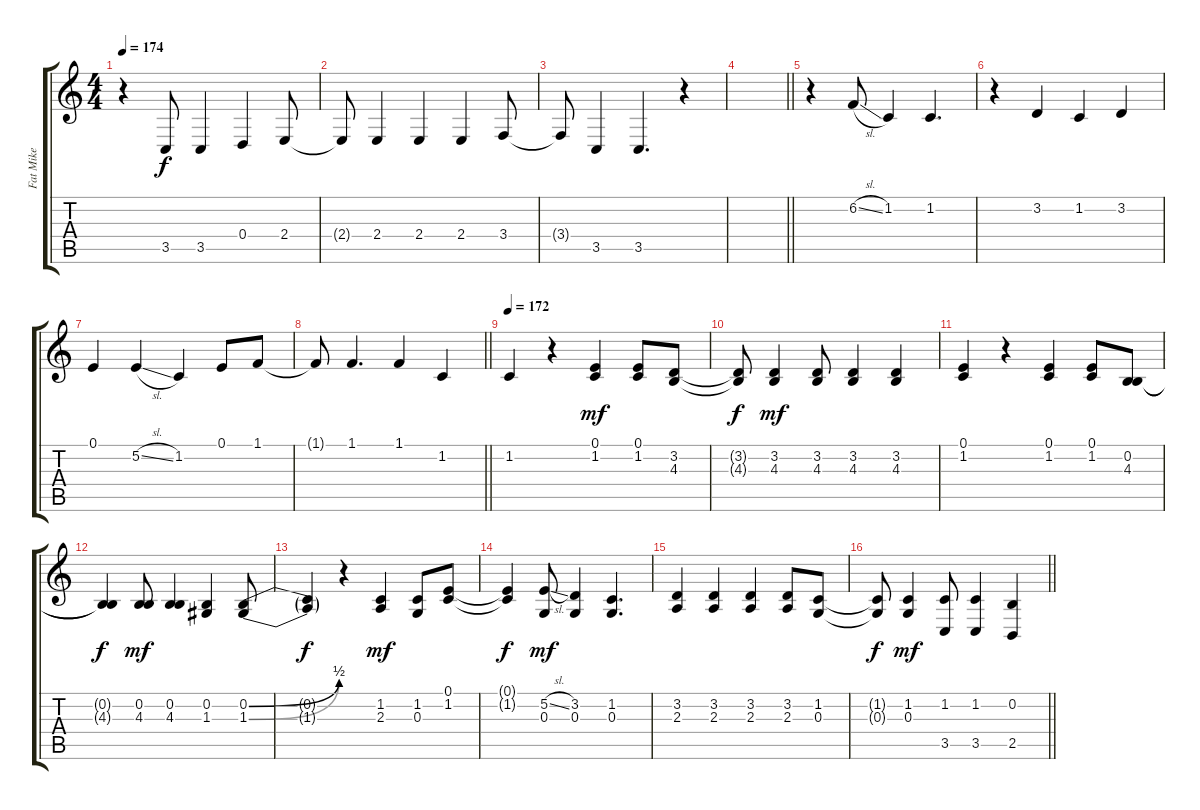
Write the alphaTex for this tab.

\track ("Fat Mike" "Fat Mike") {instrument bassoon}
\staff {score tabs}
\tuning (E4 B3 G3 D3 A2 E2) {hide}
\ts (4 4)
\tempo 174
\clef g2
\ks c
r.4{dy f} 3.5.8 3.5.4 0.4.4 2.4.8 |
2.4{t}.8 2.4.4 2.4.4 2.4.4 3.4.8 |
3.4{t}.8 3.5.4 3.5.4{d} r.4 |
\barLineRight lightlight
|
\section ("" "")
r.4 6.2{sl}.8 1.2.4 1.2.4{d} |
r.4 3.2.4 1.2.4 3.2.4 |
0.1.4 5.2{sl}.4 1.2.4 0.1.8 1.1.8 |
\barLineRight lightlight
1.1{t}.8 1.1.4{d} 1.1.4 1.2.4 |
\section ("" "")
\tempo 172
1.2.4 r.4 (0.1 1.2).4{dy mf} (0.1 1.2).8 (3.2 4.3).8 |
(3.2{t} 4.3{t}).8{dy f} (3.2 4.3).4{dy mf} (3.2 4.3).8 (3.2 4.3).4 (3.2 4.3).4 |
(0.1 1.2).4 r.4 (0.1 1.2).4 (0.1 1.2).8 (0.2 4.3).8 |
(0.2{t} 4.3{t}).4{dy f} (0.2 4.3).8{dy mf} (0.2 4.3).4 (0.2 1.3).4 (0.2{be (bend 0 0 60 2)} 1.3{be (bend 0 0 60 2)}).8 |
(0.2{t} 1.3{t}).4{dy f} r.4 (1.2 2.3).4{dy mf} (1.2 0.3).8 (0.1 1.2).8 |
(0.1{t} 1.2{t}).4{dy f} (5.2{sl} 0.3).8{dy mf} (3.2 0.3).4 (1.2 0.3).4{d} |
(3.2 2.3).4 (3.2 2.3).4 (3.2 2.3).4 (3.2 2.3).8 (1.2 0.3).8 |
\barLineRight lightlight
(1.2{t} 0.3{t}).8{dy f} (1.2 0.3).4{dy mf} (1.2 3.5).8 (1.2 3.5).4 (0.2 2.5).4
